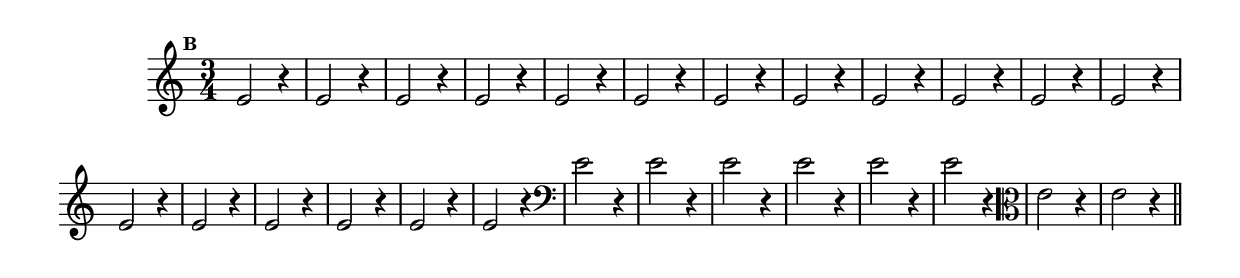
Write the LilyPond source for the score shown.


\version "2.16.0"

%\header { texidoc="Perguntas e Respostas"}

\relative c' {

  \override Staff.TimeSignature #'style = #'()
  \time 3/4 
  \override Score.BarNumber #'transparent = ##t
                                %\override Score.RehearsalMark #'font-family = #'roman
  \override Score.RehearsalMark #'font-size = #-2
  \override Score.BarNumber #'transparent = ##t
  \set Score.markFormatter = #format-mark-numbers

  \mark 2 

                                % CLARINETE

  \tag #'cl {
    e2 r4 e2 r4 
  }

                                % FLAUTA

  \tag #'fl {
    e2 r4 e2 r4 
  }

                                % OBOÉ

  \tag #'ob {
    e2 r4 e2 r4 
  }

                                % SAX ALTO

  \tag #'saxa {
    e2 r4 e2 r4 
  }

                                % SAX TENOR

  \tag #'saxt {
    e2 r4 e2 r4 
  }

                                % SAX GENES

  \tag #'saxg {
    e2 r4 e2 r4 
  }

                                % TROMPETE

  \tag #'tpt {
    e2 r4 e2 r4 
  }

                                % TROMPA

  \tag #'tpa {
    e2 r4 e2 r4 
  }

                                % TROMPA OP

  \tag #'tpaop {
    e2 r4 e2 r4 
  }

                                % TROMBONE

  \tag #'tbn {
    \clef bass
    e2 r4 e2 r4 
  }

                                % TUBA MIB

  \tag #'tbamib {
    \clef bass
    e2 r4 e2 r4 
  }

                                % TUBA SIB

  \tag #'tbasib {
    \clef bass
    e2 r4 e2 r4 
  }

                                % VIOLA

  \tag #'vla {
    \clef alto
    e2 r4 e2 r4 
  }


                                % FINAL

  \bar "||"

}
